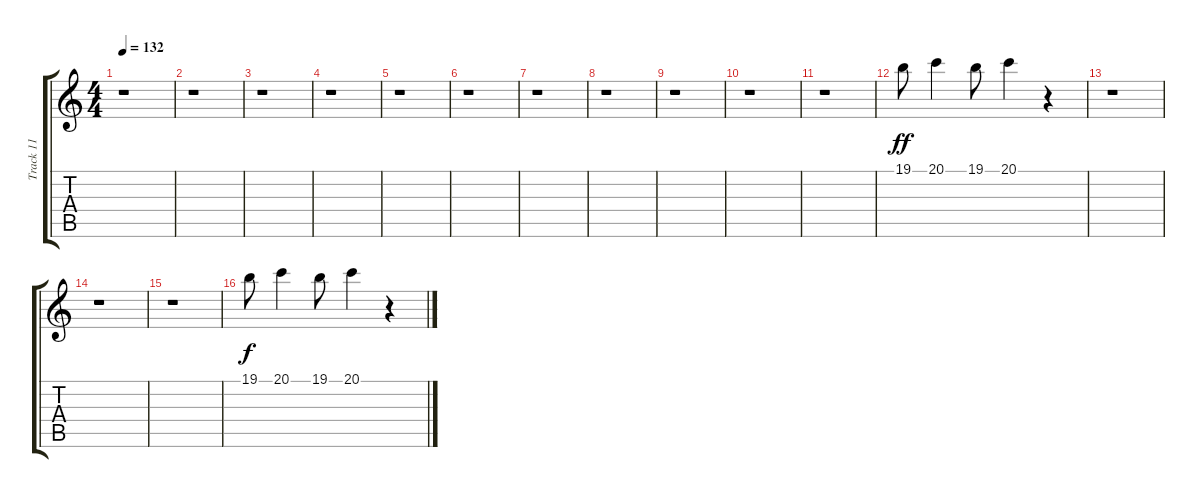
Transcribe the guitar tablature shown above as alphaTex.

\track ("Track 11" "Track 11") {instrument honkytonkpiano}
\staff {score tabs}
\tuning (E4 B3 G3 D3 A2 E2) {hide}
\ts (4 4)
\tempo 132
\clef g2
\ks c
r.1{dy f} |
r.1 |
r.1 |
r.1 |
r.1 |
r.1 |
r.1 |
r.1 |
r.1 |
r.1 |
r.1 |
19.1.8{dy ff volume 16 instrument harpsichord} 20.1.4 19.1.8 20.1.4 r.4 |
r.1 |
r.1 |
r.1 |
19.1.8{dy f} 20.1.4 19.1.8 20.1.4 r.4
